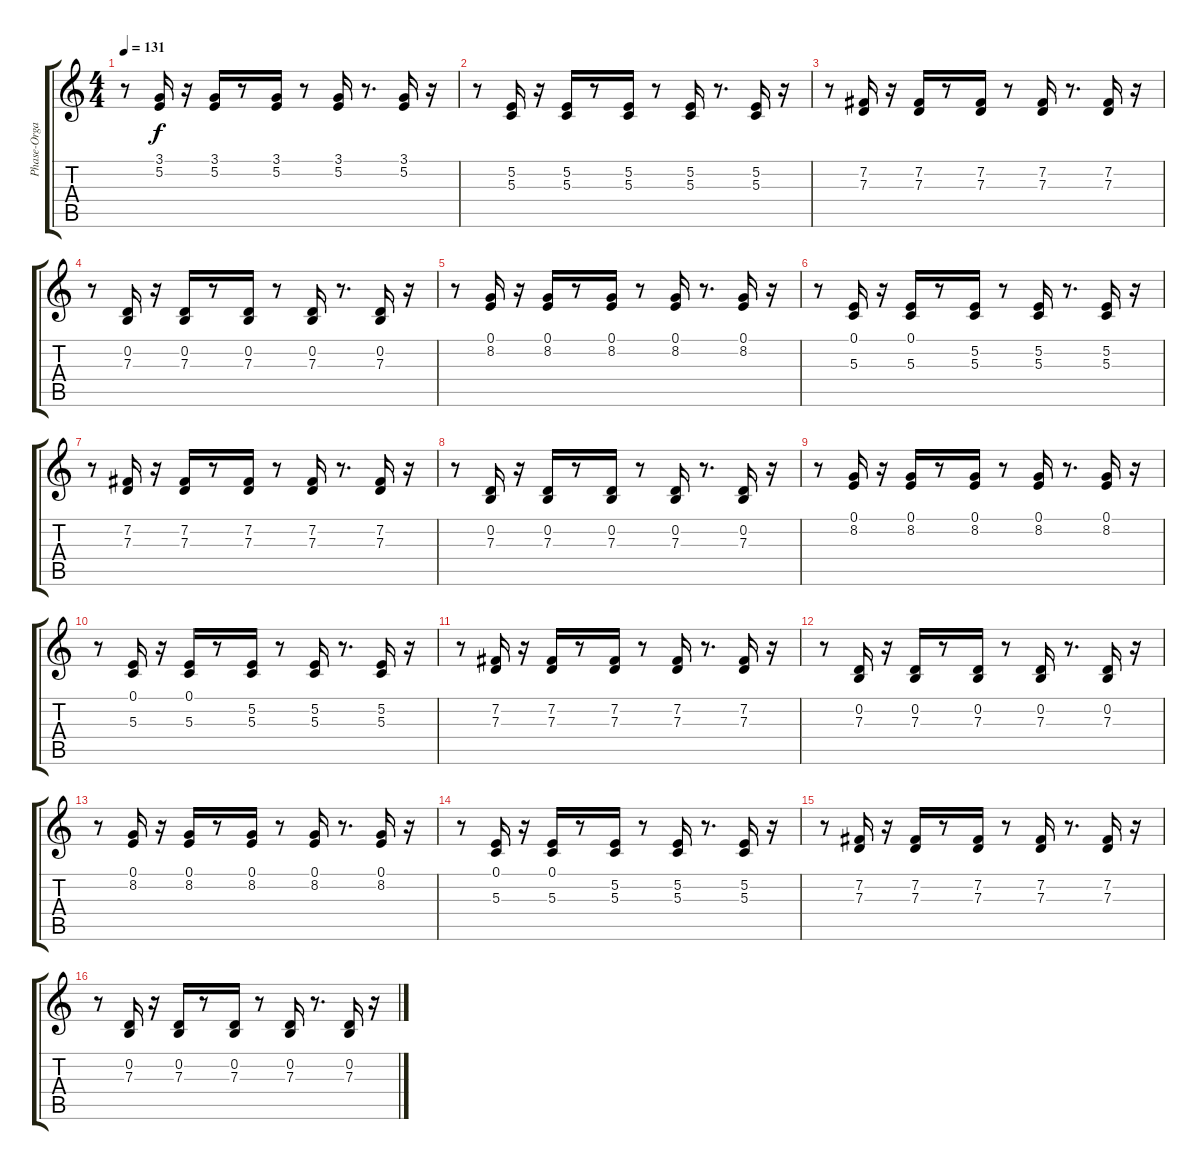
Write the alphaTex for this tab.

\track ("Phase-Organ" "Phase-Orga") {instrument percussiveorgan}
\staff {score tabs}
\tuning (E4 B3 G3 D3 A2 E2) {hide}
\ts (4 4)
\tempo 131
\clef g2
\ks c
r.8{dy f instrument percussiveorgan} (3.1 5.2).16 r.16 (3.1 5.2).16 r.8 (3.1 5.2).16 r.8 (3.1 5.2).16 r.8{d} (3.1 5.2).16 r.16 |
r.8 (5.2 5.3).16 r.16 (5.2 5.3).16 r.8 (5.2 5.3).16 r.8 (5.2 5.3).16 r.8{d} (5.2 5.3).16 r.16 |
r.8 (7.2 7.3).16 r.16 (7.2 7.3).16 r.8 (7.2 7.3).16 r.8 (7.2 7.3).16 r.8{d} (7.2 7.3).16 r.16 |
r.8 (0.2 7.3).16 r.16 (0.2 7.3).16 r.8 (0.2 7.3).16 r.8 (0.2 7.3).16 r.8{d} (0.2 7.3).16 r.16 |
r.8 (0.1 8.2).16 r.16 (0.1 8.2).16 r.8 (0.1 8.2).16 r.8 (0.1 8.2).16 r.8{d} (0.1 8.2).16 r.16 |
r.8 (0.1 5.3).16 r.16 (0.1 5.3).16 r.8 (5.2 5.3).16 r.8 (5.2 5.3).16 r.8{d} (5.2 5.3).16 r.16 |
r.8 (7.2 7.3).16 r.16 (7.2 7.3).16 r.8 (7.2 7.3).16 r.8 (7.2 7.3).16 r.8{d} (7.2 7.3).16 r.16 |
r.8 (0.2 7.3).16 r.16 (0.2 7.3).16 r.8 (0.2 7.3).16 r.8 (0.2 7.3).16 r.8{d} (0.2 7.3).16 r.16 |
r.8 (0.1 8.2).16 r.16 (0.1 8.2).16 r.8 (0.1 8.2).16 r.8 (0.1 8.2).16 r.8{d} (0.1 8.2).16 r.16 |
r.8 (0.1 5.3).16 r.16 (0.1 5.3).16 r.8 (5.2 5.3).16 r.8 (5.2 5.3).16 r.8{d} (5.2 5.3).16 r.16 |
r.8 (7.2 7.3).16 r.16 (7.2 7.3).16 r.8 (7.2 7.3).16 r.8 (7.2 7.3).16 r.8{d} (7.2 7.3).16 r.16 |
r.8 (0.2 7.3).16 r.16 (0.2 7.3).16 r.8 (0.2 7.3).16 r.8 (0.2 7.3).16 r.8{d} (0.2 7.3).16 r.16 |
r.8 (0.1 8.2).16 r.16 (0.1 8.2).16 r.8 (0.1 8.2).16 r.8 (0.1 8.2).16 r.8{d} (0.1 8.2).16 r.16 |
r.8 (0.1 5.3).16 r.16 (0.1 5.3).16 r.8 (5.2 5.3).16 r.8 (5.2 5.3).16 r.8{d} (5.2 5.3).16 r.16 |
r.8 (7.2 7.3).16 r.16 (7.2 7.3).16 r.8 (7.2 7.3).16 r.8 (7.2 7.3).16 r.8{d} (7.2 7.3).16 r.16 |
r.8 (0.2 7.3).16 r.16 (0.2 7.3).16 r.8 (0.2 7.3).16 r.8 (0.2 7.3).16 r.8{d} (0.2 7.3).16 r.16
